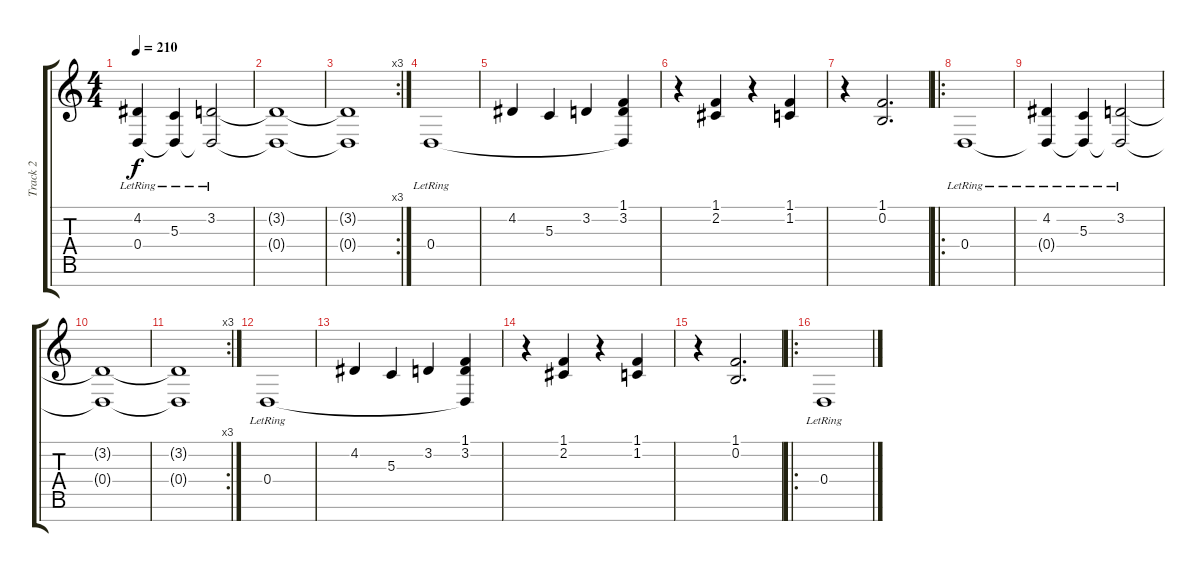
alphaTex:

\track ("Track 2" "Track 2") {instrument acousticgrandpiano}
\staff {score tabs}
\tuning (E4 B3 G3 D3 A2 E2 B1) {hide}
\ts (4 4)
\tempo 210
\clef g2
\ks c
(4.2{lr} 0.4{t}).4{dy f} (5.3{lr} 0.4{t}).4 (3.2{lr} 0.4{t}).2 |
(3.2{t} 0.4{t}).1 |
\rc 3
(3.2{t} 0.4{t}).1 |
0.4{lr}.1 |
4.2.4 5.3.4 3.2.4 (1.1 3.2 0.4{t}).4 |
r.4 (1.1 2.2).4 r.4 (1.1 1.2).4 |
r.4 (1.1 0.2).2{d} |
\ro
0.4{lr}.1{instrument electricpiano1} |
(4.2{lr} 0.4{t}).4 (5.3{lr} 0.4{t}).4 (3.2{lr} 0.4{t}).2 |
(3.2{t} 0.4{t}).1 |
\rc 3
(3.2{t} 0.4{t}).1 |
0.4{lr}.1 |
4.2.4 5.3.4 3.2.4 (1.1 3.2 0.4{t}).4 |
r.4 (1.1 2.2).4 r.4 (1.1 1.2).4 |
r.4 (1.1 0.2).2{d} |
\ro
0.4{lr}.1{instrument electricpiano1}
